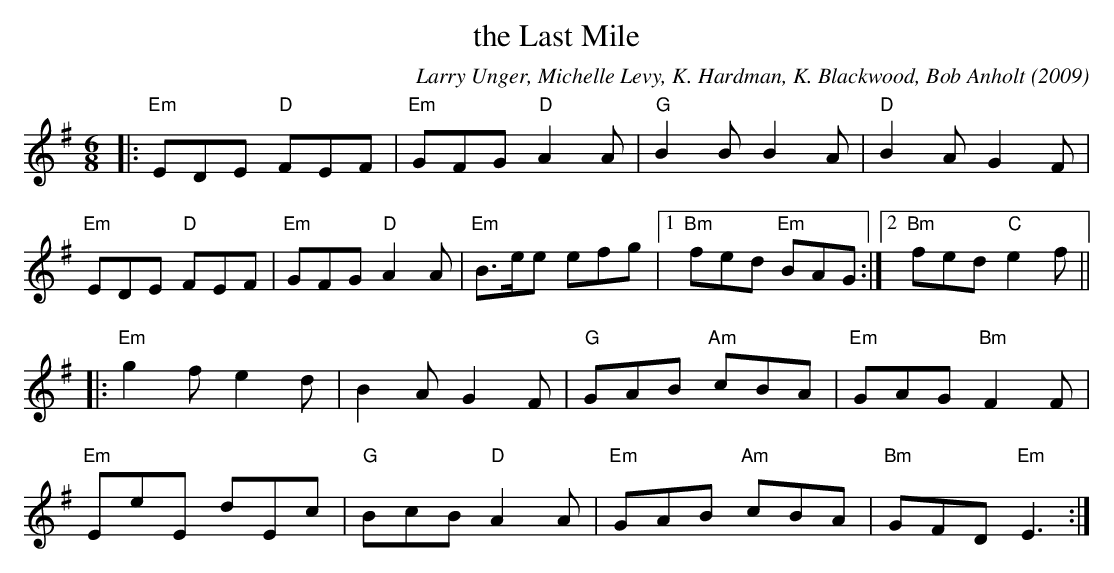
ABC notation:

X:1
T: the Last Mile
C: Larry Unger, Michelle Levy, K. Hardman, K. Blackwood, Bob Anholt (2009)
M: 6/8
L: 1/8
K: Em
|:\
"Em"EDE "D"FEF | "Em"GFG "D"A2A | "G"B2B B2A | "D"B2A G2F |
"Em"EDE "D"FEF | "Em"GFG "D"A2A | "Em"B>ee efg |1 "Bm"fed "Em"BAG :|2 "Bm"fed "C"e2f ||
|:\
"Em"g2f e2d | B2A G2F | "G"GAB "Am"cBA | "Em"GAG "Bm"F2F |
"Em"EeE dEc | "G"BcB "D"A2A | "Em"GAB "Am"cBA | "Bm"GFD "Em"E3 :|
